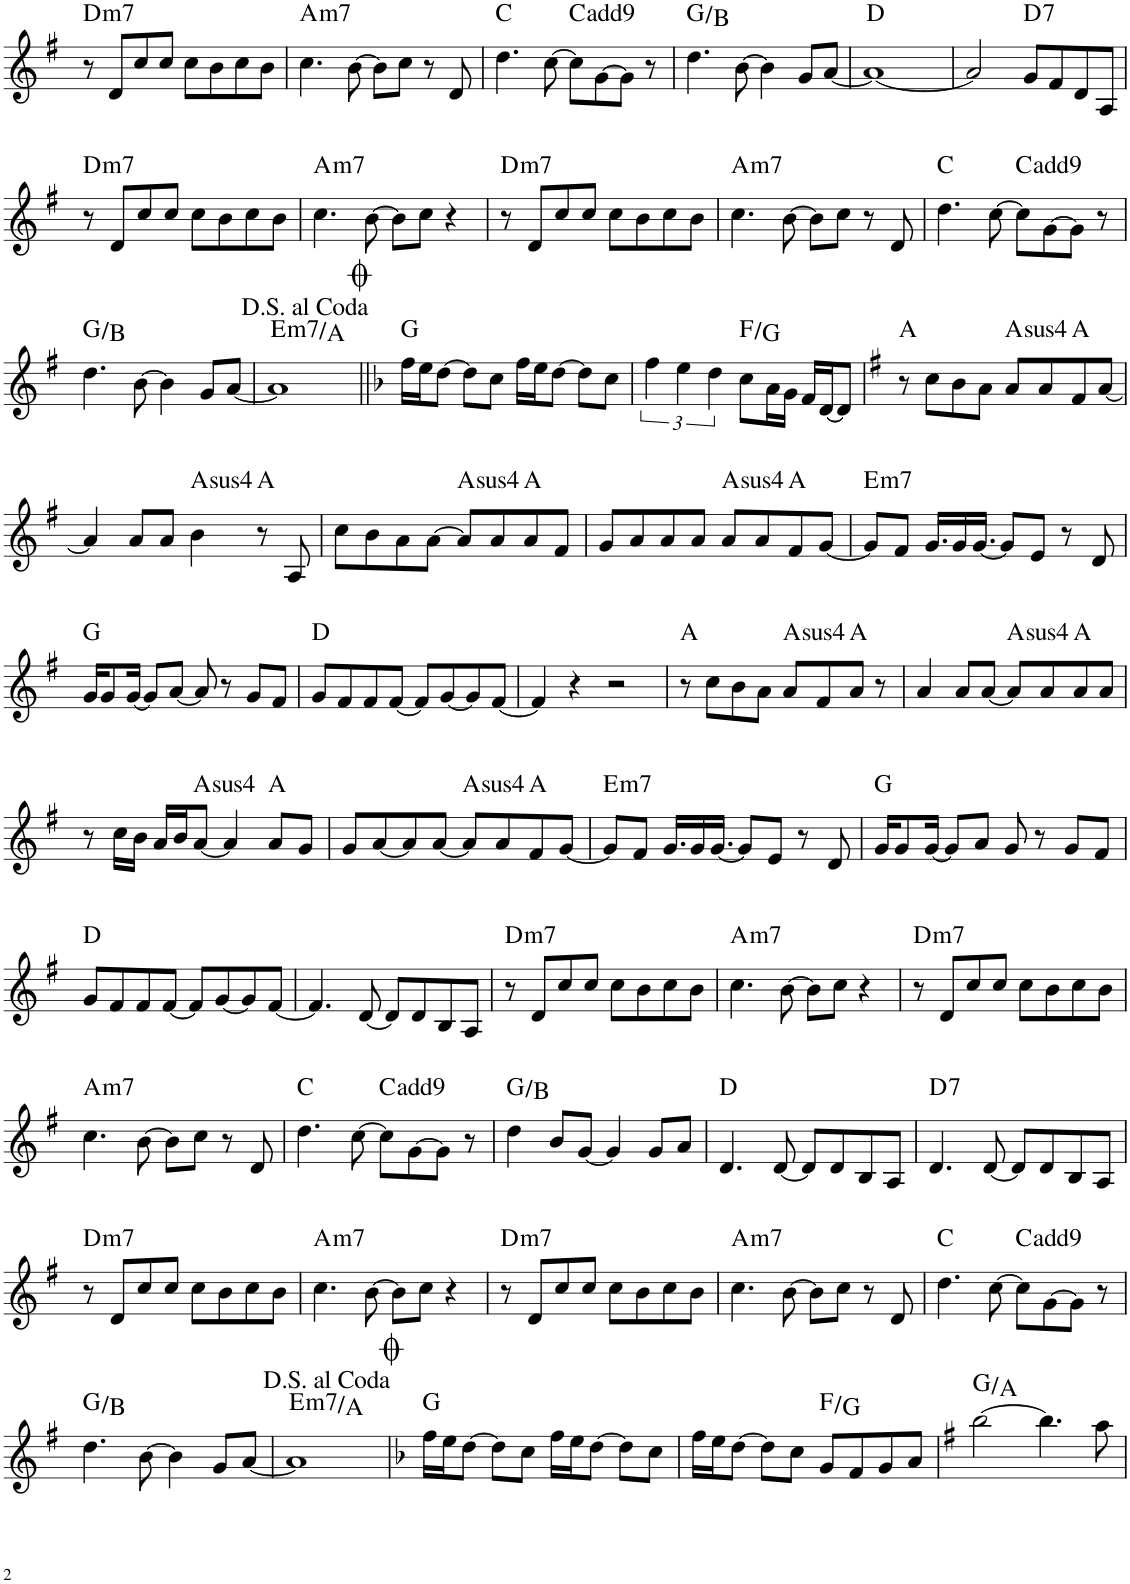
**kern	**harte
*part1	*part1
*staff1	*
*I"Piano	*
*I'Pno.	*
!!LO:PB:g=z
*clefG2	*
*k[f#]	*
*M4/4	*
=47	=47
!	!LO:H:kt=m7
8r	D:min7
8d/L	.
8cc/	.
8cc/J	.
8cc\L	.
8b\	.
8cc\	.
8b\J	.
=48	=48
!	!LO:H:kt=m7
4.cc\	A:min7
[8b\	.
8b\L]	.
8cc\J	.
8r	.
8d/	.
=49	=49
4.dd\	C:maj
[8cc\	.
8cc\L]	C:maj(9)
[8g\	.
8g\J]	.
8r	.
=50	=50
4.dd\	G:maj/3
[8b\	.
4b\]	.
8g/L	.
[8a/J	.
=51	=51
1a_	D:maj
=52	=52
2a/]	.
!	!LO:H:kt=7
8g/L	D:7
8f#/	.
8d/	.
8A/J	.
!!LO:LB:g=z
=53	=53
!	!LO:H:kt=m7
8r	D:min7
8d/L	.
8cc/	.
8cc/J	.
8cc\L	.
8b\	.
8cc\	.
8b\J	.
=54	=54
!	!LO:H:kt=m7
4.cc\	A:min7
[8b\	.
8b\L]	.
8cc\J	.
4r	.
=55	=55
!	!LO:H:kt=m7
8r	D:min7
8d/L	.
8cc/	.
8cc/J	.
8cc\L	.
8b\	.
8cc\	.
8b\J	.
=56	=56
!	!LO:H:kt=m7
4.cc\	A:min7
[8b\	.
8b\L]	.
8cc\J	.
8r	.
8d/	.
=57	=57
4.dd\	C:maj
[8cc\	.
8cc\L]	C:maj(9)
[8g\	.
8g\J]	.
8r	.
!!LO:LB:g=z
=58	=58
4.dd\	G:maj/3
[8b\	.
4b\]	.
8g/L	.
[8a/J	.
=59	=59
!	!LO:H:kt=m7
1a]	E:min7/4
=60||	=60||
*k[b-]	*
16ff\LL	G:maj
16ee\J	.
[8dd\J	.
8dd\L]	.
8cc\J	.
16ff\LL	.
16ee\J	.
[8dd\J	.
8dd\L]	.
8cc\J	.
=61	=61
6ff\	.
6ee\	.
6dd\	.
8cc\L	F:maj/2
16a\L	.
16g\JJ	.
16f/LL	.
[16d/J	.
8d/J]	.
=62	=62
*k[f#]	*
8r	A:maj
8cc\L	.
8b\	.
8a\J	.
!	!LO:H:kt=4
8a/L	A:sus4
8a/	.
8f#/	A:maj
[8a/J	.
!!LO:LB:g=z
=63	=63
4a/]	.
8a/L	.
8a/J	.
!	!LO:H:kt=4
4b\	A:sus4
8r	A:maj
8A/	.
=64	=64
8cc\L	.
8b\	.
8a\	.
[8a\J	.
!	!LO:H:kt=4
8a/L]	A:sus4
8a/	.
8a/	A:maj
8f#/J	.
=65	=65
8g/L	.
8a/	.
8a/	.
8a/J	.
!	!LO:H:kt=4
8a/L	A:sus4
8a/	.
8f#/	A:maj
[8g/J	.
=66	=66
!	!LO:H:kt=m7
8g/L]	E:min7
8f#/J	.
16.g/LL	.
16g/	.
[16.g/JJ	.
8g/L]	.
8e/J	.
8r	.
8d/	.
!!LO:LB:g=z
=67	=67
16g/KL	G:maj
8g/	.
[16g/Jk	.
8g/L]	.
[8a/J	.
8a/]	.
8r	.
8g/L	.
8f#/J	.
=68	=68
8g/L	D:maj
8f#/	.
8f#/	.
[8f#/J	.
8f#/L]	.
[8g/	.
8g/]	.
[8f#/J	.
=69	=69
4f#/]	.
4r	.
2r	.
=70	=70
8r	A:maj
8cc\L	.
8b\	.
8a\J	.
!	!LO:H:kt=4
8a/L	A:sus4
8f#/	.
8a/J	A:maj
8r	.
=71	=71
4a/	.
8a/L	.
[8a/J	.
!	!LO:H:kt=4
8a/L]	A:sus4
8a/	.
8a/	A:maj
8a/J	.
!!LO:LB:g=z
=72	=72
8r	.
16cc\LL	.
16b\JJ	.
16a/LL	.
16b/J	.
!	!LO:H:kt=4
[8a/J	A:sus4
4a/]	.
8a/L	A:maj
8g/J	.
=73	=73
8g/L	.
[8a/	.
8a/]	.
[8a/J	.
!	!LO:H:kt=4
8a/L]	A:sus4
8a/	.
8f#/	A:maj
[8g/J	.
=74	=74
!	!LO:H:kt=m7
8g/L]	E:min7
8f#/J	.
16.g/LL	.
16g/	.
[16.g/JJ	.
8g/L]	.
8e/J	.
8r	.
8d/	.
=75	=75
16g/KL	G:maj
8g/	.
[16g/Jk	.
8g/L]	.
8a/J	.
8g/	.
8r	.
8g/L	.
8f#/J	.
!!LO:LB:g=z
=76	=76
8g/L	D:maj
8f#/	.
8f#/	.
[8f#/J	.
8f#/L]	.
[8g/	.
8g/]	.
[8f#/J	.
=77	=77
4.f#/]	.
[8d/	.
8d/L]	.
8d/	.
8B/	.
8A/J	.
=78	=78
!	!LO:H:kt=m7
8r	D:min7
8d/L	.
8cc/	.
8cc/J	.
8cc\L	.
8b\	.
8cc\	.
8b\J	.
=79	=79
!	!LO:H:kt=m7
4.cc\	A:min7
[8b\	.
8b\L]	.
8cc\J	.
4r	.
=80	=80
!	!LO:H:kt=m7
8r	D:min7
8d/L	.
8cc/	.
8cc/J	.
8cc\L	.
8b\	.
8cc\	.
8b\J	.
!!LO:LB:g=z
=81	=81
!	!LO:H:kt=m7
4.cc\	A:min7
[8b\	.
8b\L]	.
8cc\J	.
8r	.
8d/	.
=82	=82
4.dd\	C:maj
[8cc\	.
8cc\L]	C:maj(9)
[8g\	.
8g\J]	.
8r	.
=83	=83
4dd\	G:maj/3
8b/L	.
[8g/J	.
4g/]	.
8g/L	.
8a/J	.
=84	=84
4.d/	D:maj
[8d/	.
8d/L]	.
8d/	.
8B/	.
8A/J	.
=85	=85
!	!LO:H:kt=7
4.d/	D:7
[8d/	.
8d/L]	.
8d/	.
8B/	.
8A/J	.
!!LO:LB:g=z
=86	=86
!	!LO:H:kt=m7
8r	D:min7
8d/L	.
8cc/	.
8cc/J	.
8cc\L	.
8b\	.
8cc\	.
8b\J	.
=87	=87
!	!LO:H:kt=m7
4.cc\	A:min7
[8b\	.
8b\L]	.
8cc\J	.
4r	.
=88	=88
!	!LO:H:kt=m7
8r	D:min7
8d/L	.
8cc/	.
8cc/J	.
8cc\L	.
8b\	.
8cc\	.
8b\J	.
=89	=89
!	!LO:H:kt=m7
4.cc\	A:min7
[8b\	.
8b\L]	.
8cc\J	.
8r	.
8d/	.
=90	=90
4.dd\	C:maj
[8cc\	.
8cc\L]	C:maj(9)
[8g\	.
8g\J]	.
8r	.
!!LO:LB:g=z
=91	=91
4.dd\	G:maj/3
[8b\	.
4b\]	.
8g/L	.
[8a/J	.
=92	=92
!	!LO:H:kt=m7
1a]	E:min7/4
=93	=93
*k[b-]	*
16ff\LL	G:maj
16ee\J	.
[8dd\J	.
8dd\L]	.
8cc\J	.
16ff\LL	.
16ee\J	.
[8dd\J	.
8dd\L]	.
8cc\J	.
=94	=94
16ff\LL	.
16ee\J	.
[8dd\J	.
8dd\L]	.
8cc\J	.
8g/L	F:maj/2
8f/	.
8g/	.
8a/J	.
=95	=95
*k[f#]	*
[2bb\	G:maj/2
4.bb\]	.
8aa\	.
=	=
*-	*-
